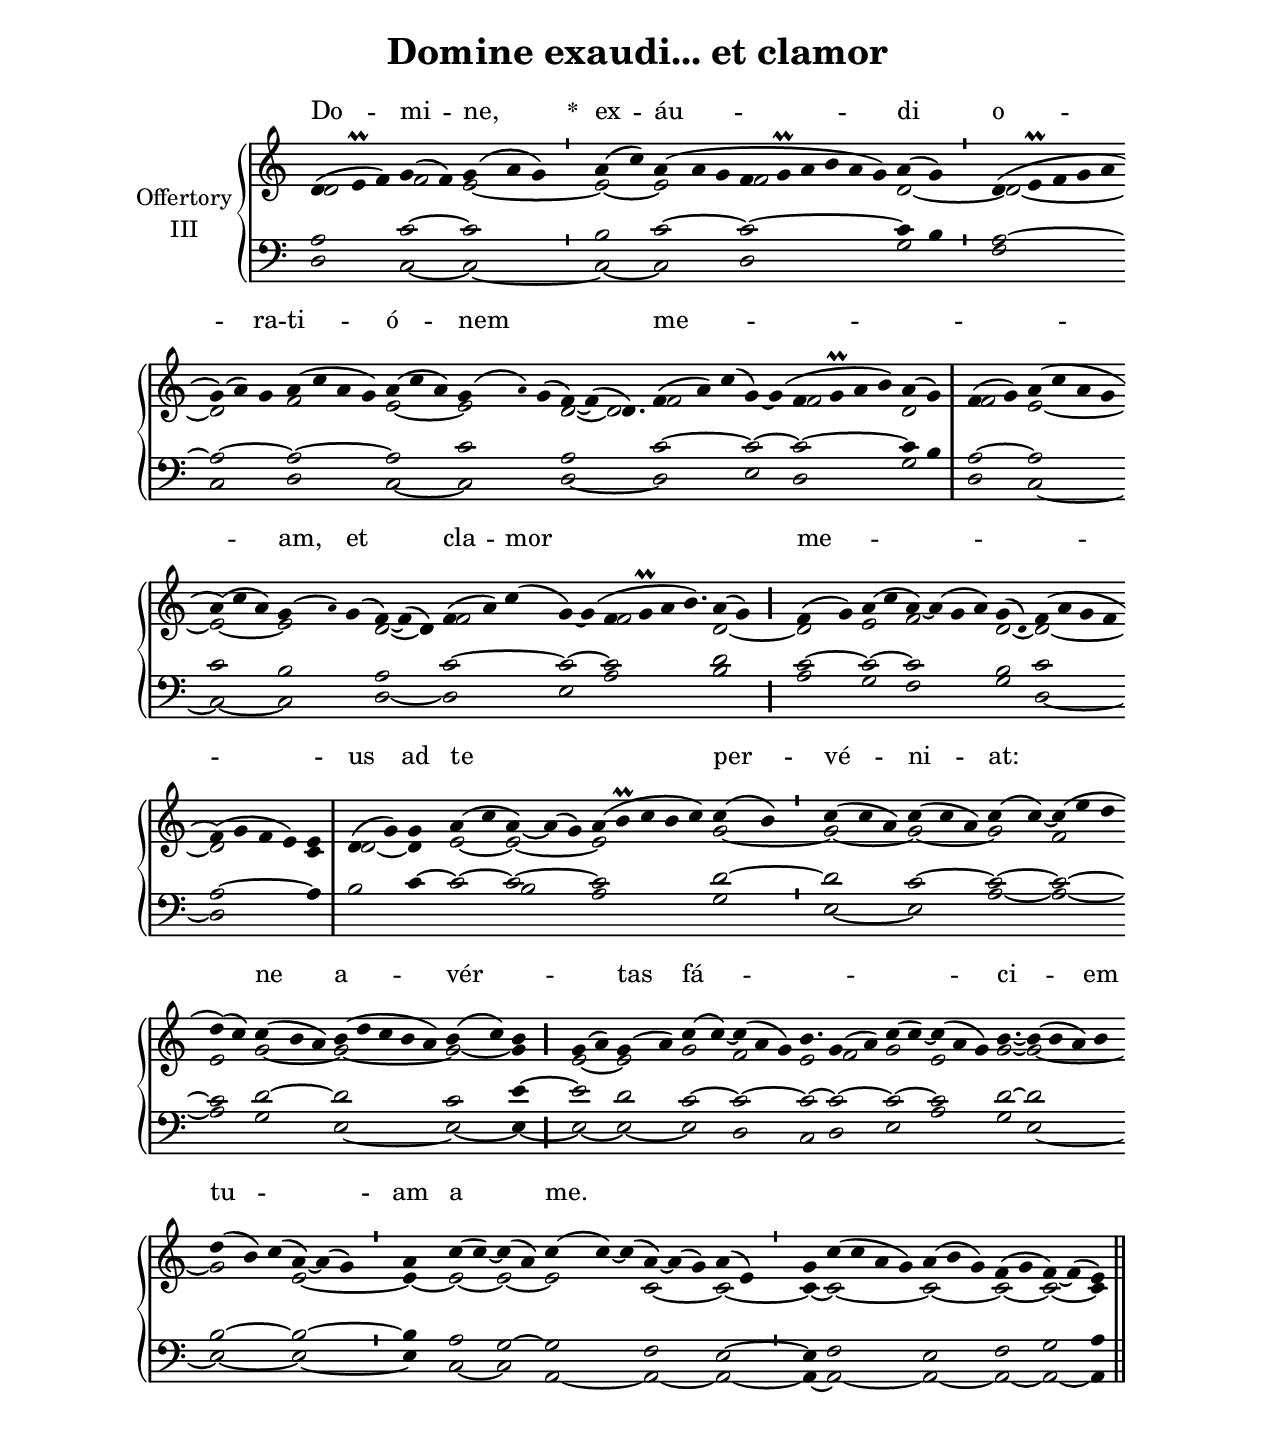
\version "2.18"
\include "gregorian.ly"
\include "noh2.ily"


%Page reference: page i.342
%(volume.page)

global = {
 \key e \phrygian
 \cadenzaOn 
}

\header {
  title = \markup \center-column {"Domine exaudi... et clamor" \vspace #1 }
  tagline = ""
  composer = ""
}

\paper {
 #(include-special-characters)
  oddHeaderMarkup = \markup \fill-line {
    \line {}
    \center-column {
      \on-the-fly #first-page     " "
      \on-the-fly #not-first-page "Domine exaudi... et clamor"
    }
    \line { \on-the-fly #print-page-number-check-first \fromproperty #'page:page-number-string }
  }
  evenHeaderMarkup = \markup \fill-line {
    \line { \on-the-fly #print-page-number-check-first \fromproperty #'page:page-number-string }
    \center-column { "Domine exaudi... et clamor" }
    \line {}
  }
}

chantText = \lyricmode {
Do -- mi -- ne, 
\set stanza = " * " ex -- áu -- di o -- ra -- ti -- ó -- nem _ me -- _ _ _ _ am, 
et cla -- mor _ me -- _ _ _ _ us 
ad te _ per -- vé -- ni -- at: 
ne a -- vér -- _ _ tas fá -- _ _ _ ci -- em tu -- _ am 
a me. _ _ _ _ _ _ _ _ _ _ _ _ _ _ _ _ _ _ _ }

chantMusic = {
\tieDown   d'4 ( e'\prall f'4) g'4 ( f'4) g'4 ( a'4 g'4) \divisioMinima
 a'4 ( c''4) a'4 ( a'4 g'4 f'4 g'\prall a'4 b'4 a'4 g'4) a'4 ( g'4) \divisioMinima
 d'4 ( e'\prall f'4 g'4 a'4 \forceBreak
) g'4 ( a'4) g'4 a'4 ( c''4 a'4 g'4) a'4 ( c''4 a'4) g'4 ( \once \tweak #'font-size #-4 a' ) g'4 ( f'4) ~ f'4 ( d'4.) f'4 ( a'4) c''4 ( g'4) ~ g'4 ( f'4 g'\prall a'4 b'4) a'4 ( g'4) \divisioMaxima
 f'4 ( g'4) a'4 ( c''4 a'4 g'4 \forceBreak
) a'4 ( c''4 a'4) g'4 ( \once \tweak #'font-size #-4 a' ) g'4 ( f'4) ~ f'4 ( d'4) f'4 ( a'4) c''4 ( g'4) ~ g'4 ( f'4 g'\prall a'4 b'4.) a'4 ( g'4) \divisioMaior
 f'4 ( g'4) a'4 ( c''4 a'4) ~ a'4 ( g'4 a'4) g'4 ( \once \tweak #'font-size #-4 d' ) f'4 ( a'4 g'4 f'4 \forceBreak
) f'4 ( g'4 f'4 e'4) e'4 \divisioMaxima
 d'4 ( g'4) g'4 a'4 ( c''4 a'4) ~ a'4 ( g'4) a'4 ( b'\prall c''4 b'4 c''4) c''4 ( b'4) \divisioMinima
 c''4 ( c''4 a'4) c''4 ( c''4 a'4) c''4 ( c''4) ~ c''4 ( e''4 d''4 \forceBreak
) d''4 ( c''4) c''4 ( b'4 a'4) b'4 ( d''4 c''4 b'4 a'4) b'4 ( c''4) b'4 \divisioMaior
 g'4 ( a'4) g'4 ( a'4) c''4 ( c''4) ~ c''4 ( a'4 g'4) b'4. g'4 ( a'4) c''4 ( c''4) ~ c''4 ( a'4 g'4) b'4. ~ b'4 ( b'4 a'4) b'4 \forceBreak
 d''4 ( b'4) c''4 ( a'4) ~ a'4 ( g'4) \divisioMinima
 a'4 c''4 ( c''4) ~ c''4 ( a'4) c''4 ( c''4) ~ c''4 ( a'4) ~ a'4 ( g'4) a'4 ( e'4) \divisioMinima
 g'4 c''4 ( c''4 a'4 g'4) a'4 ( b'4 g'4) f'4 ( g'4 f'4) ~ f'4 ( e'4) \finalis

}

altoMusic = {
d'2*3/2 f'2 e'2*3/2 ~ \divisioMinima
e'2 ~ e'2*3/2 f'2*6/2 d'2 ~ \divisioMinima
d'2*5/2 ~ d'2*3/2 f'2*4/2 e'2*3/2 ~ e'2*3/2 d'2 ~ d'2*3/4 f'2*3/2 r2 f'2*4/2 d'2 \divisioMaxima
f'2 e'2*4/2 ~ e'2*3/2 ~ e'2*3/2 d'2 ~ d'4 f'2*3/2 r2 f'2*9/4 d'2 ~ \divisioMaior
d'2 e'2 f'2*4/2 d'2 ~ d'2*4/2 ~ d'2*4/2 c'4 \divisioMaxima
d'2 ~ d'4 e'2 ~ e'2*3/2 ~ e'2*5/2 g'2 ~ \divisioMinima
g'2*3/2 ~ g'2*3/2 ~ g'2 f'2*3/2 e'2 g'2*3/2 ~ g'2*5/2 ~ g'2 ~ g'4 \divisioMaior
e'2 ~ e'2 g'2 f'2*3/2 e'2*3/4 f'2 g'2 e'2*3/2 g'2*3/4 ~ g'2*4/2 ~ g'2*3/2 e'2*3/2 ~ \divisioMinima
e'4 ~ e'2 ~ e'2 ~ e'2*3/2 c'2*3/2 ~ c'2 ~ \divisioMinima
c'4 ~ c'2*4/2 ~ c'2*3/2 ~ c'2 ~ c'2 ~ c'4 \finalis
}

tenorMusic = {
a2*3/2 c'2 ~ c'2*3/2 \divisioMinima
b2 c'2*3/2 ~ c'2*6/2 ~ c'4 b4 \divisioMinima
a2*5/2 ~ a2*3/2 ~ a2*4/2 ~ a2*3/2 c'2*3/2 a2*7/4 c'2*3/2 ~ c'2 ~ c'2*4/2 ~ c'4 b4 \divisioMaxima
a2 ~ a2*4/2 c'2*3/2 b2*3/2 a2*3/2 c'2*3/2 ~ c'2 ~ c'2*9/4 d'2 \divisioMaior
c'2 ~ c'2 ~ c'2*4/2 b2 c'2*4/2 a2*4/2 ~ a4 \divisioMaxima
b2 c'4 ~ c'2 ~ c'2*3/2 ~ c'2*5/2 d'2 ~ \divisioMinima
d'2*3/2 c'2*3/2 ~ c'2 ~ c'2*3/2 ~ c'2 d'2*3/2 ~ d'2*5/2 c'2 e'4 ~ \divisioMaior
e'2 d'2 c'2 ~ c'2*3/2 ~ c'2*3/4 ~ c'2 ~ c'2 ~ c'2*3/2 d'2*3/4 ~ d'2*4/2 b2*3/2 ~ b2*3/2 ~ \divisioMinima
b4 a2 g2 ~ g2*3/2 f2*3/2 e2 ~ \divisioMinima
e4 f2*4/2 e2*3/2 f2 g2 a4 \finalis
}

bassMusic = {
d2*3/2 c2 ~ c2*3/2 ~ \divisioMinima
c2 ~ c2*3/2 d2*6/2 g2 \divisioMinima
f2*5/2 c2*3/2 d2*4/2 c2*3/2 ~ c2*3/2 d2*7/4 ~ d2*3/2 e2 d2*4/2 g2 \divisioMaxima
d2 c2*4/2 ~ c2*3/2 ~ c2*3/2 d2*3/2 ~ d2*3/2 e2 a2*9/4 b2 \divisioMaior
a2 g2 f2*4/2 g2 d2*4/2 ~ d2*4/2 a4 \divisioMaxima
r2*5/2 b2*3/2 a2*5/2 g2 \divisioMinima
e2*3/2 ~ e2*3/2 a2 ~ a2*3/2 ~ a2 g2*3/2 e2*5/2 ~ e2 ~ e4 ~ \divisioMaior
e2 ~ e2 ~ e2 d2*3/2 c2*3/4 d2 e2 a2*3/2 g2*3/4 e2*4/2 ~ e2*3/2 ~ e2*3/2 ~ \divisioMinima
e4 c2 ~ c2 a,2*3/2 ~ a,2*3/2 ~ a,2 ~ \divisioMinima
a,4 ~ a,2*4/2 ~ a,2*3/2 ~ a,2 ~ a,2 ~ a,4 \finalis
}

voiceLines = {
\voiceLineStyle


}

\score{
  <<
    \new GrandStaff <<
      \set GrandStaff.autoBeaming = ##f
      \set GrandStaff.instrumentName = \markup \center-column {
        "Offertory"
        "III"
      }
      \new Staff = up <<
        \new Voice = "chant" {
          \voiceOne \global \chantMusic
        }
        \new Voice {
          \voiceTwo \global \altoMusic
        }
      >>

      \new Staff = down <<
        \clef bass
        \new Voice {
          \voiceOne \global \tenorMusic
        }
        \new Voice {
          \voiceTwo \global \bassMusic
        }
	\new Voice {
        \voiceThree \global \voiceLines
        }
      >>
    >>
    \new Lyrics \lyricsto chant {
      \chantText
    }
  >>
  \layout{
  }
  \midi{
    \tempo 4 = 125
  }
}
